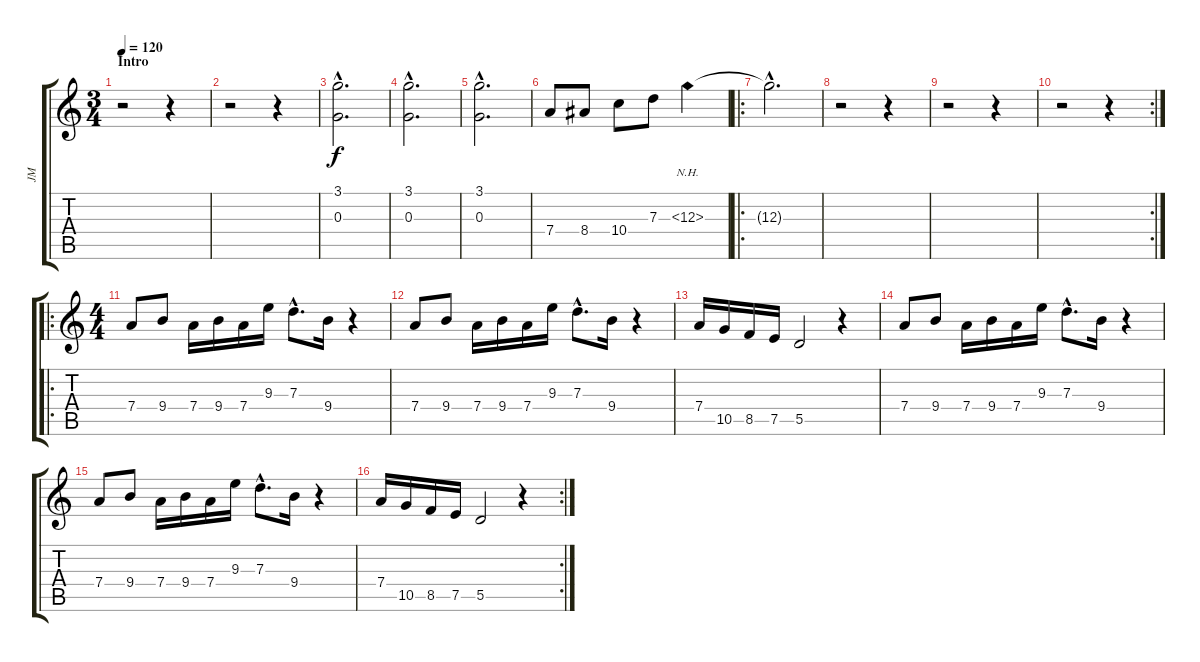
\track ("JM" "JM") {instrument distortionguitar}
\staff {score tabs}
\tuning (E4 B3 G3 D3 A2 E2) {hide}
\ts (3 4)
\section ("" "Intro")
\tempo 120
\clef g2
\ks c
r.2{dy f instrument distortionguitar} r.4 |
r.2 r.4 |
(3.1{hac} 0.3{hac}).2{d} |
(3.1{hac} 0.3{hac}).2{d} |
(3.1{hac} 0.3{hac}).2{d} |
7.4.8 8.4.8 10.4.8 7.3.8 12.3{nh}.4 |
\ro
12.3{hac t}.2{d} |
r.2 r.4 |
r.2 r.4 |
\rc 2
r.2 r.4 |
\ro
\ts (4 4)
7.4.8 9.4.8 7.4.16 9.4.16 7.4.16 9.3.16 7.3{hac}.8{d} 9.4.16 r.4 |
7.4.8 9.4.8 7.4.16 9.4.16 7.4.16 9.3.16 7.3{hac}.8{d} 9.4.16 r.4 |
7.4.16 10.5.16 8.5.16 7.5.16 5.5.2 r.4 |
7.4.8 9.4.8 7.4.16 9.4.16 7.4.16 9.3.16 7.3{hac}.8{d} 9.4.16 r.4 |
7.4.8 9.4.8 7.4.16 9.4.16 7.4.16 9.3.16 7.3{hac}.8{d} 9.4.16 r.4 |
\rc 2
7.4.16 10.5.16 8.5.16 7.5.16 5.5.2 r.4
